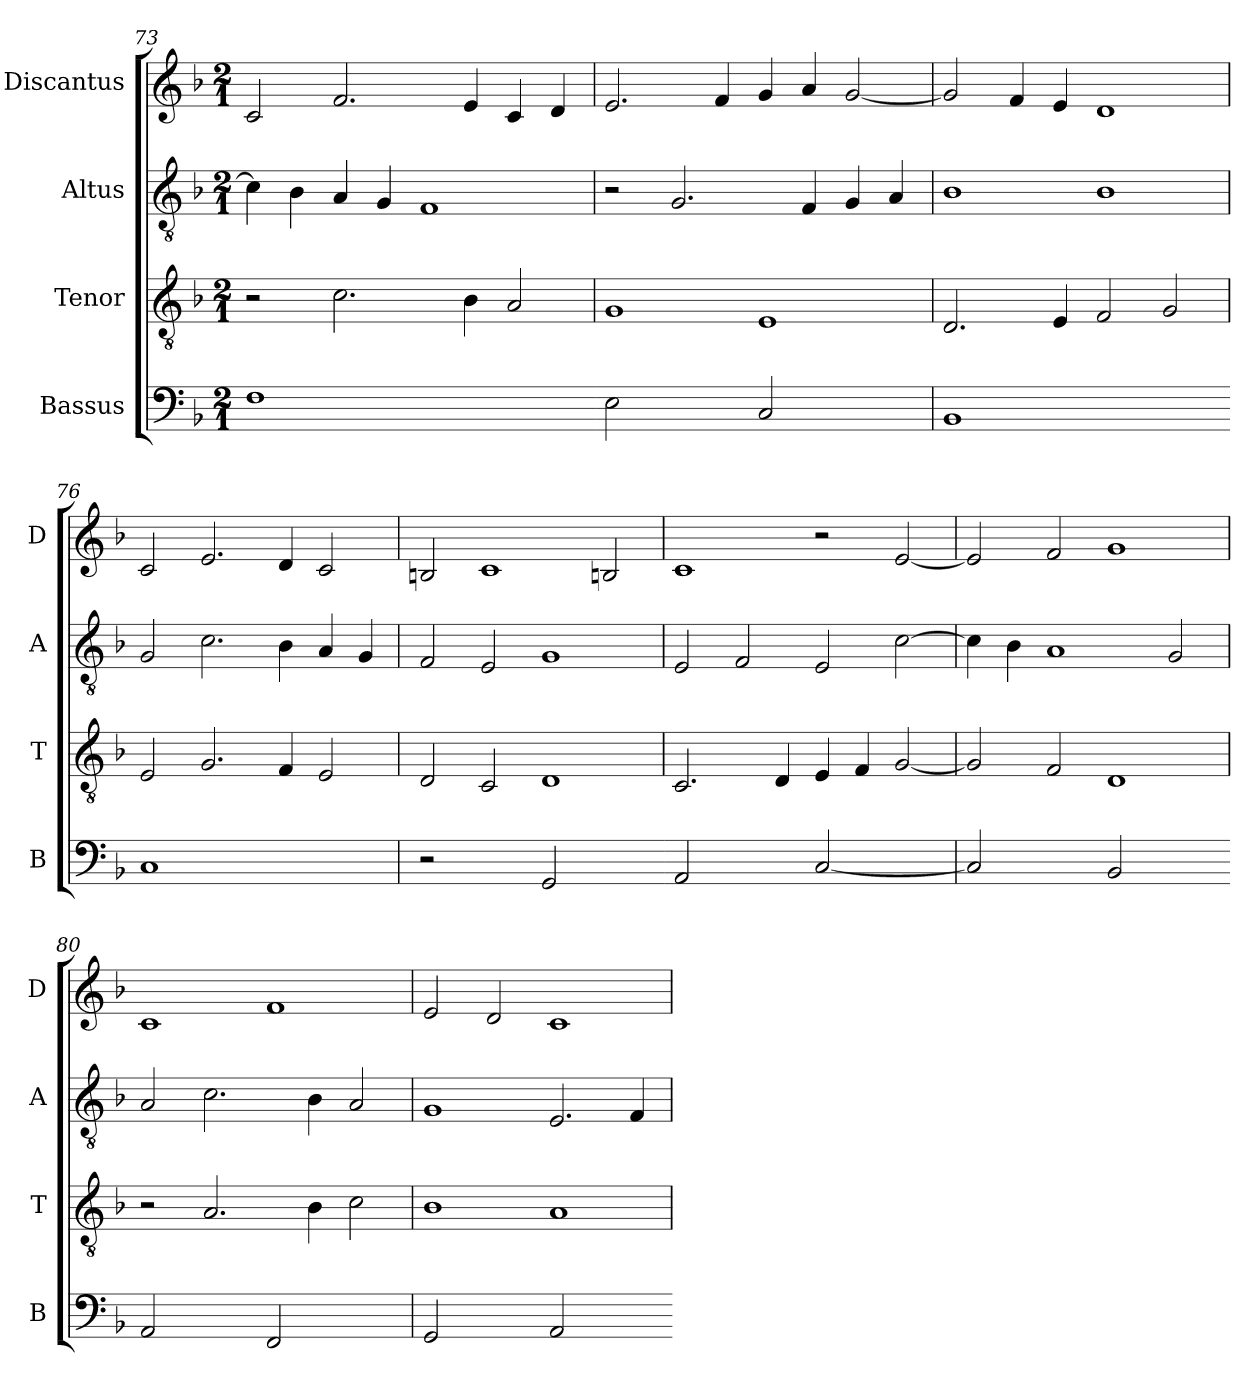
**kern	**kern	**kern	**kern
*part4	*part3	*part2	*part1
*staff4	*staff3	*staff2	*staff1
*I"Bassus	*I"Tenor	*I"Altus	*I"Discantus
*I'B	*I'T	*I'A	*I'D
*clefF4	*clefGv2	*clefGv2	*clefG2
*k[b-]	*k[b-]	*k[b-]	*k[b-]
*M2/1	*M2/1	*M2/1	*M2/1
=73	=73	=73	=73
!LO:N:vis=1	!	!	!
0F	2r	4c\]	2c/
.	.	4B-\	.
.	2.c\	4A/	2.f/
.	.	4G/	.
.	.	1F	.
.	4B-\	.	4e/
.	2A/	.	4c/
.	.	.	4d/
=74-	=74	=74	=74
!LO:N:vis=2	!	!	!
1E	1G	2r	2.e/
.	.	2.G/	.
.	.	.	4f/
!LO:N:vis=2	!	!	!
1C	1E	.	4g/
.	.	4F/	4a/
.	.	4G/	[2g/
.	.	4A/	.
=75	=75	=75	=75
!LO:N:vis=1	!	!	!
0BB-	2.D/	1B-	2g/]
.	.	.	4f/
.	4E/	.	4e/
.	2F/	1B-	1d
.	2G/	.	.
=76-	=76	=76	=76
!LO:N:vis=1	!	!	!
0C	2E/	2G/	2c/
.	2.G/	2.c\	2.e/
.	4F/	4B-\	4d/
.	2E/	4A/	2c/
.	.	4G/	.
=77	=77	=77	=77
!LO:N:vis=2	!	!	!
1r	2D/	2F/	2Bn/
.	2C/	2E/	1c
!LO:N:vis=2	!	!	!
1GG	1D	1G	.
.	.	.	2Bn/
=78-	=78	=78	=78
!LO:N:vis=2	!	!	!
1AA	2.C/	2E/	1c
.	.	2F/	.
.	4D/	.	.
!LO:N:vis=2	!	!	!
[1C	4E/	2E/	2r
.	4F/	.	.
.	[2G/	[2c\	[2e/
=79	=79	=79	=79
!LO:N:vis=2	!	!	!
1C]	2G/]	4c\]	2e/]
.	.	4B-\	.
.	2F/	1A	2f/
!LO:N:vis=2	!	!	!
1BB-	1D	.	1g
.	.	2G/	.
=80-	=80	=80	=80
!LO:N:vis=2	!	!	!
1AA	2r	2A/	1c
.	2.A/	2.c\	.
!LO:N:vis=2	!	!	!
1FF	.	.	1f
.	4B-\	4B-\	.
.	2c\	2A/	.
=81	=81	=81	=81
!LO:N:vis=2	!	!	!
1GG	1B-	1G	2e/
.	.	.	2d/
!LO:N:vis=2	!	!	!
1AA	1A	2.E/	1c
.	.	4F/	.
=-	=	=	=
*-	*-	*-	*-
